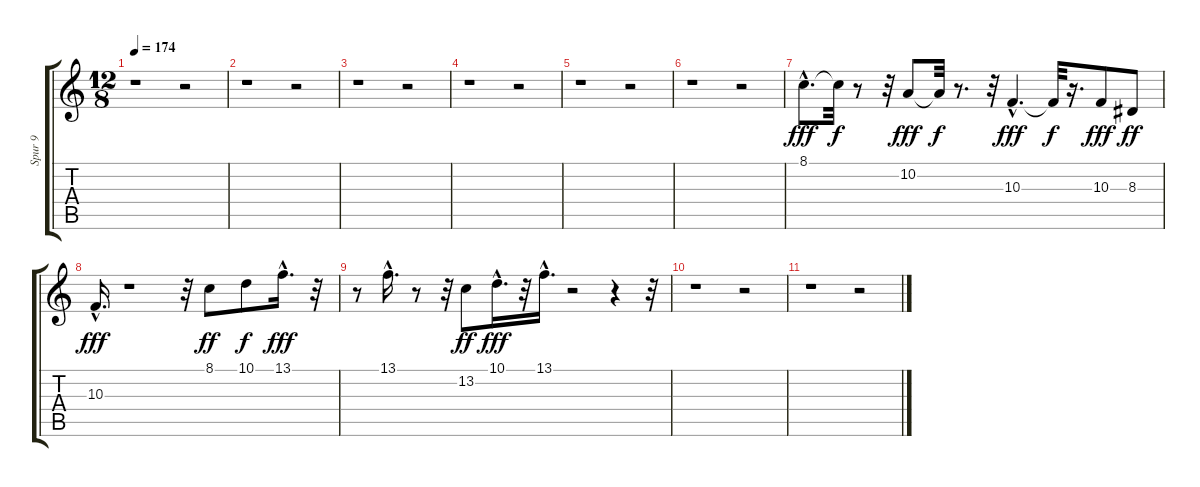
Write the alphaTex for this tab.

\track ("Spur 9" "Spur 9") {instrument brasssection}
\staff {score tabs}
\tuning (E4 B3 G3 D3 A2 E2) {hide}
\ts (12 8)
\tempo 174
\clef g2
\ks c
r.1{dy fff} r.2 |
r.1 r.2 |
r.1 r.2 |
r.1 r.2 |
r.1 r.2 |
r.1 r.2 |
8.1{hac}.8{d} 8.1{t}.32{dy f} r.8 r.32 10.2.8{dy fff} 10.2{t}.32{dy f} r.8{d} r.32 10.3{hac}.4{d dy fff} 10.3{t}.32{dy f} r.16{d} 10.3.8{dy fff} 8.3.8{dy ff} |
10.3{hac}.16{d dy fff} r.1 r.32 8.1.8{dy ff} 10.1.8{dy f} 13.1{hac}.16{d dy fff} r.32 |
r.8 13.1{hac}.16{d} r.8 r.32 13.2.8{dy ff} 10.1{hac}.16{d dy fff} r.32 13.1{hac}.16{d} r.2 r.4 r.32 |
r.1 r.2 |
r.1 r.2
